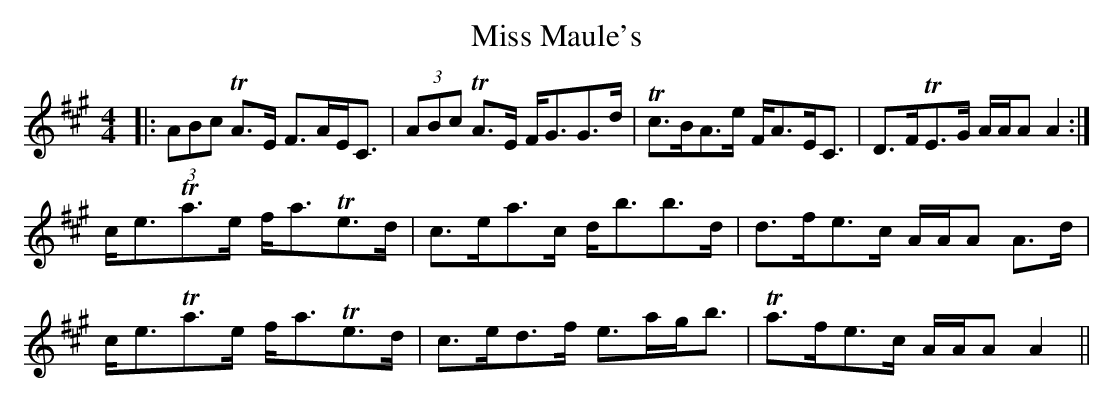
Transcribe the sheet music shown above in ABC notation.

X:1
T: Miss Maule's
M: 4/4
L: 1/8
K: Amaj
|:(3ABc !trill!A>E F>AE<C|(3ABc !trill!A>E F<GG>d|!trill!c>BA>e F<AE<C|D>F!trill!E>G A/A/AA2:|
c<e!trill!a>e f<a!trill!e>d|c>ea>c d<bb>d|d>fe>c A/A/A A>d|
c<e!trill!a>e f<a!trill!e>d|c>ed>f e>ag<b|!trill!a>fe>c A/A/A A2||
